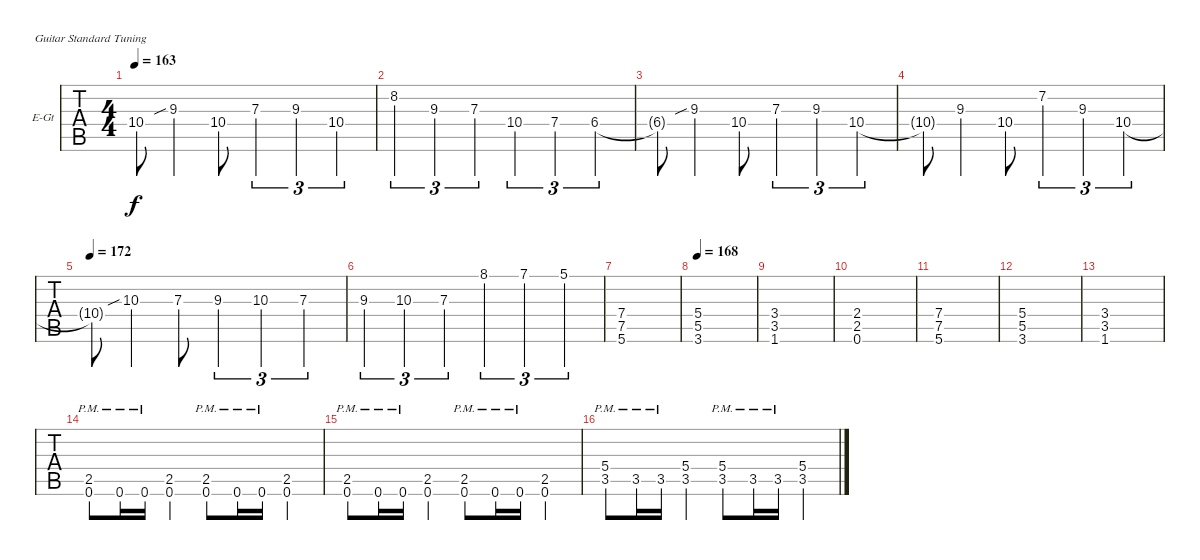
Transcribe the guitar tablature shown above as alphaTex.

\bracketExtendMode groupsimilarinstruments
\firstSystemTrackNameOrientation horizontal
\otherSystemsTrackNameOrientation horizontal
\track ("Guitar 01" "E-Gt") {instrument distortionguitar}
\staff {tabs}
\tuning (E4 B3 G3 D3 A2 E2)
\ts (4 4)
\tempo 163
\clef g2
\ks c
10.4{t}.8{dy f} 9.3{sib}.4 10.4.8 7.3.4{tu (3 2)} 9.3.4{tu (3 2)} 10.4.4{tu (3 2)} |
8.2.4{tu (3 2)} 9.3.4{tu (3 2)} 7.3.4{tu (3 2)} 10.4.4{tu (3 2)} 7.4.4{tu (3 2)} 6.4.4{tu (3 2)} |
6.4{t}.8 9.3{sib}.4 10.4.8 7.3.4{tu (3 2)} 9.3.4{tu (3 2)} 10.4.4{tu (3 2)} |
10.4{t}.8 9.3.4 10.4.8 7.2.4{tu (3 2)} 9.3.4{tu (3 2)} 10.4.4{tu (3 2)} |
\tempo 172
10.4{t}.8 10.3{sib}.4 7.3.8 9.3.4{tu (3 2)} 10.3.4{tu (3 2)} 7.3.4{tu (3 2)} |
9.3.4{tu (3 2)} 10.3.4{tu (3 2)} 7.3.4{tu (3 2)} 8.1.4{tu (3 2)} 7.1.4{tu (3 2)} 5.1.4{tu (3 2)} |
(7.4 7.5 5.6).1 |
\tempo (168 0.00625)
(5.4 5.5 3.6).1 |
(3.4 3.5 1.6).1 |
(2.4 2.5 0.6).1 |
(7.4 7.5 5.6).1 |
(5.4 5.5 3.6).1 |
(3.4 3.5 1.6).1 |
(2.5{pm} 0.6{pm}).8 0.6{pm}.16 0.6{pm}.16 (2.5 0.6).4 (2.5{pm} 0.6{pm}).8 0.6{pm}.16 0.6{pm}.16 (2.5 0.6).4 |
(2.5{pm} 0.6{pm}).8 0.6{pm}.16 0.6{pm}.16 (2.5 0.6).4 (2.5{pm} 0.6{pm}).8 0.6{pm}.16 0.6{pm}.16 (2.5 0.6).4 |
(5.4{pm} 3.5{pm}).8 3.5{pm}.16 3.5{pm}.16 (5.4 3.5).4 (5.4{pm} 3.5{pm}).8 3.5{pm}.16 3.5{pm}.16 (5.4 3.5).4
